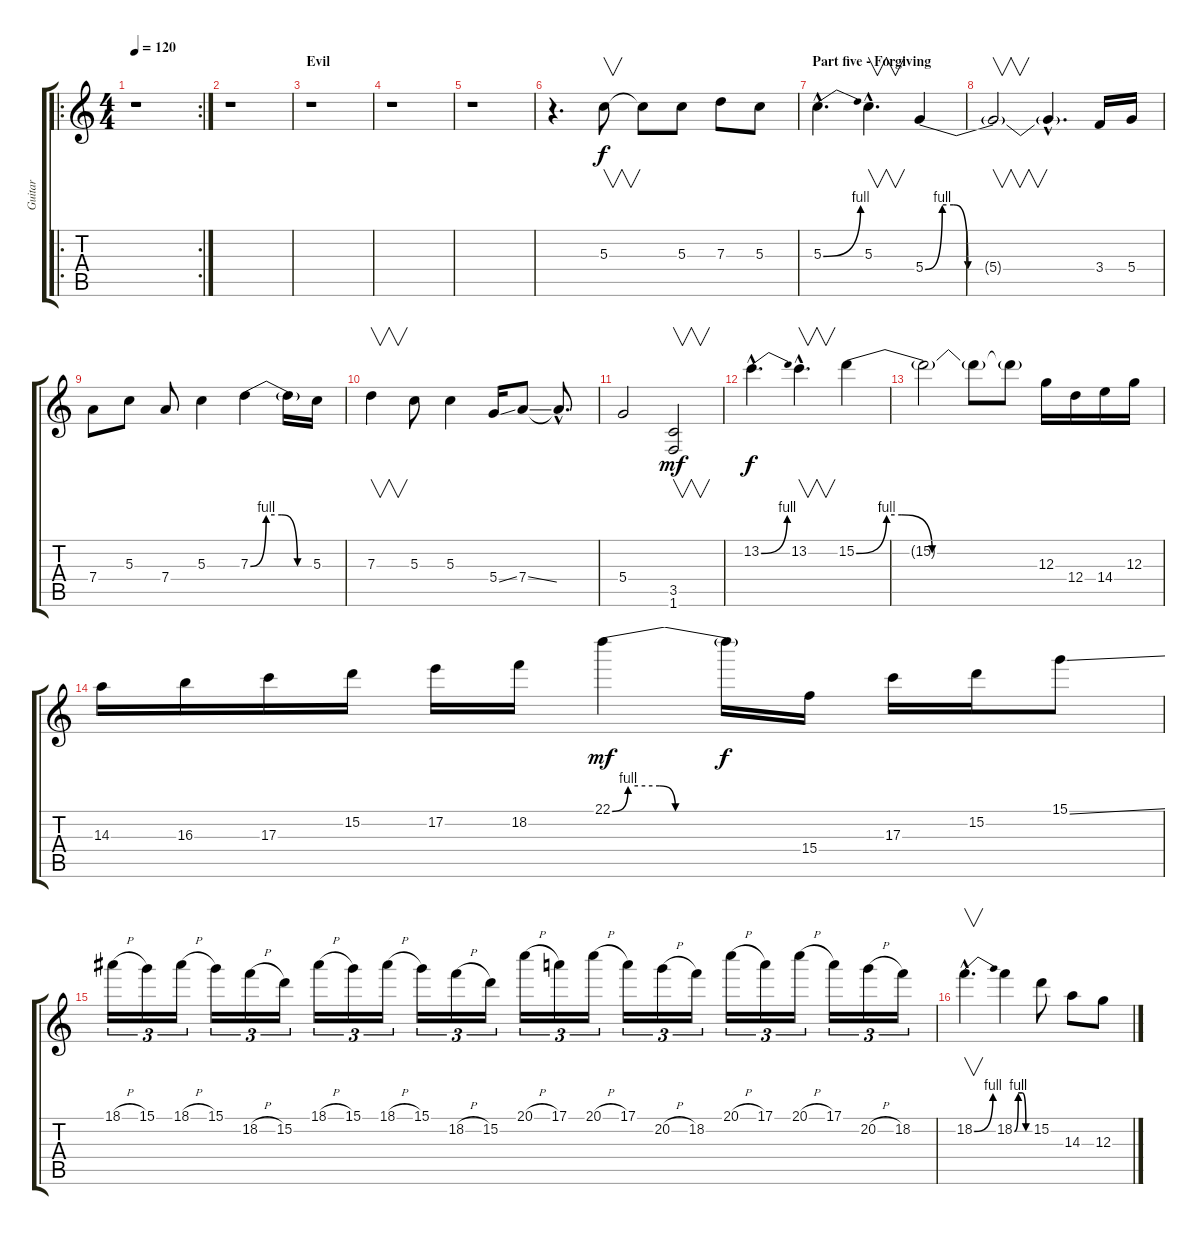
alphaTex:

\track ("Guitar" "Guitar") {instrument acousticguitarsteel}
\staff {score tabs}
\tuning (E4 B3 G3 D3 A2 E2) {hide}
\ro
\rc 2
\ts (4 4)
\tempo 120
\clef g2
\ks c
r.1{dy f} |
r.1 |
\section ("" "Evil")
r.1 |
r.1 |
r.1 |
r.4{d} 5.3.8{v volume 16 balance 12 instrument overdrivenguitar} 5.3{t}.8 5.3.8 7.3.8 5.3.8 |
\section ("" "Part five - Forgiving")
5.3{be (bend 0 0 60 4) hac}.4{d} 5.3{hac}.4{v d} 5.4{be (custom 0 0 6 4 10 4 15 0 30 0 60 0)}.4 |
5.4{t}.2{v} 5.4{hac t}.4{d} 3.4.16 5.4.16 |
7.4.8 5.3.8 7.4.8 5.3.4 7.3{be (custom 0 0 15 4 30 4 45 0 60 0)}.4 7.3{t}.16 5.3.16 |
7.3.4{v} 5.3.8 5.3.4 5.4{ss}.16 7.4{ss}.8 7.4{hac t}.8{d} |
5.4.2 (3.5 1.6).2{v dy mf} |
13.2{be (bend 0 0 60 4) hac}.4{d dy f} 13.2{hac}.4{v d} 15.2{be (custom 0 0 10 4 15 4 25 0 60 0)}.4 |
15.2{t}.2 15.2{t}.8 15.2{t}.8 12.3.16 12.4.16 14.4.16 12.3.16 |
14.3.16 16.3.16 17.3.16 15.2.16 17.2.16 18.2.16 22.1{be (custom 0 0 5 4 15 4 20 0 60 0)}.4{dy mf} 22.1{t}.16{dy f} 15.4.16 17.3.16 15.2.16 15.1{ss}.8 |
18.1{h}.16{tu (3 2)} 15.1.16{tu (3 2)} 18.1{h}.16{tu (3 2)} 15.1.16{tu (3 2)} 18.2{h}.16{tu (3 2)} 15.2.16{tu (3 2)} 18.1{h}.16{tu (3 2)} 15.1.16{tu (3 2)} 18.1{h}.16{tu (3 2)} 15.1.16{tu (3 2)} 18.2{h}.16{tu (3 2)} 15.2.16{tu (3 2)} 20.1{h}.16{tu (3 2)} 17.1.16{tu (3 2)} 20.1{h}.16{tu (3 2)} 17.1.16{tu (3 2)} 20.2{h}.16{tu (3 2)} 18.2.16{tu (3 2)} 20.1{h}.16{tu (3 2)} 17.1.16{tu (3 2)} 20.1{h}.16{tu (3 2)} 17.1.16{tu (3 2)} 20.2{h}.16{tu (3 2)} 18.2.16{tu (3 2)} |
18.2{be (bend 0 0 60 4) hac}.4{v d} 18.2{be (custom 0 0 15 4 30 4 45 0 60 0)}.4 15.2.8 14.3.8 12.3.8
